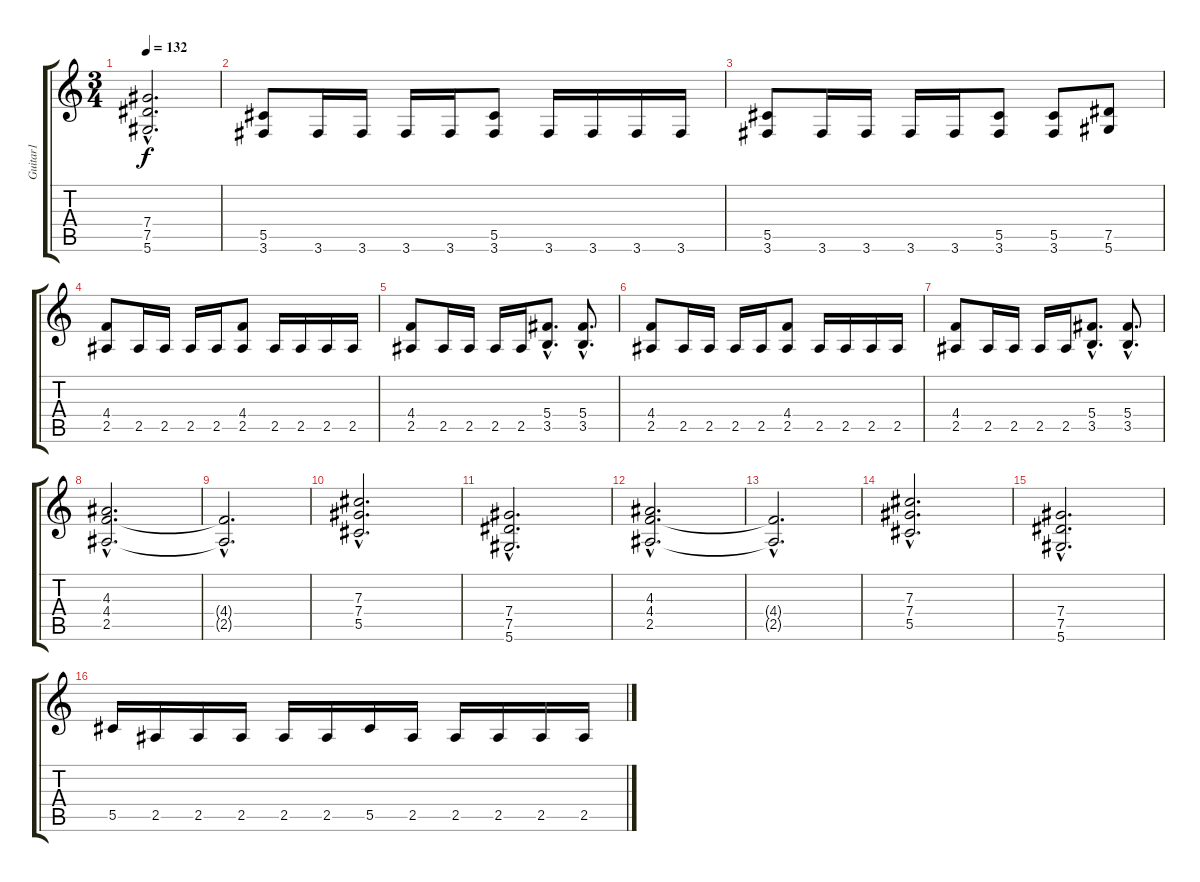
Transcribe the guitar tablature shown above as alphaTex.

\track ("Guitar1" "Guitar1") {instrument distortionguitar}
\staff {score tabs}
\tuning (Eb4 Bb3 Gb3 Db3 Ab2 Eb2) {hide}
\ts (3 4)
\tempo 132
\clef g2
\ks c
(7.4{hac} 7.5{hac} 5.6{hac}).2{d dy f} |
(5.5 3.6).8 3.6.16 3.6.16 3.6.16 3.6.16 (5.5 3.6).8 3.6.16 3.6.16 3.6.16 3.6.16 |
(5.5 3.6).8 3.6.16 3.6.16 3.6.16 3.6.16 (5.5 3.6).8 (5.5 3.6).8 (7.5 5.6).8 |
(4.4 2.5).8 2.5.16 2.5.16 2.5.16 2.5.16 (4.4 2.5).8 2.5.16 2.5.16 2.5.16 2.5.16 |
(4.4 2.5).8 2.5.16 2.5.16 2.5.16 2.5.16 (5.4{hac} 3.5{hac}).8{d} (5.4{hac} 3.5{hac}).8{d} |
(4.4 2.5).8 2.5.16 2.5.16 2.5.16 2.5.16 (4.4 2.5).8 2.5.16 2.5.16 2.5.16 2.5.16 |
(4.4 2.5).8 2.5.16 2.5.16 2.5.16 2.5.16 (5.4{hac} 3.5{hac}).8{d} (5.4{hac} 3.5{hac}).8{d} |
(4.3{hac} 4.4{hac} 2.5{hac}).2{d} |
(4.4{hac t} 2.5{hac t}).2{d} |
(7.3{hac} 7.4{hac} 5.5{hac}).2{d} |
(7.4{hac} 7.5{hac} 5.6{hac}).2{d} |
(4.3{hac} 4.4{hac} 2.5{hac}).2{d} |
(4.4{hac t} 2.5{hac t}).2{d} |
(7.3{hac} 7.4{hac} 5.5{hac}).2{d} |
(7.4{hac} 7.5{hac} 5.6{hac}).2{d} |
5.5.16 2.5.16 2.5.16 2.5.16 2.5.16 2.5.16 5.5.16 2.5.16 2.5.16 2.5.16 2.5.16 2.5.16
